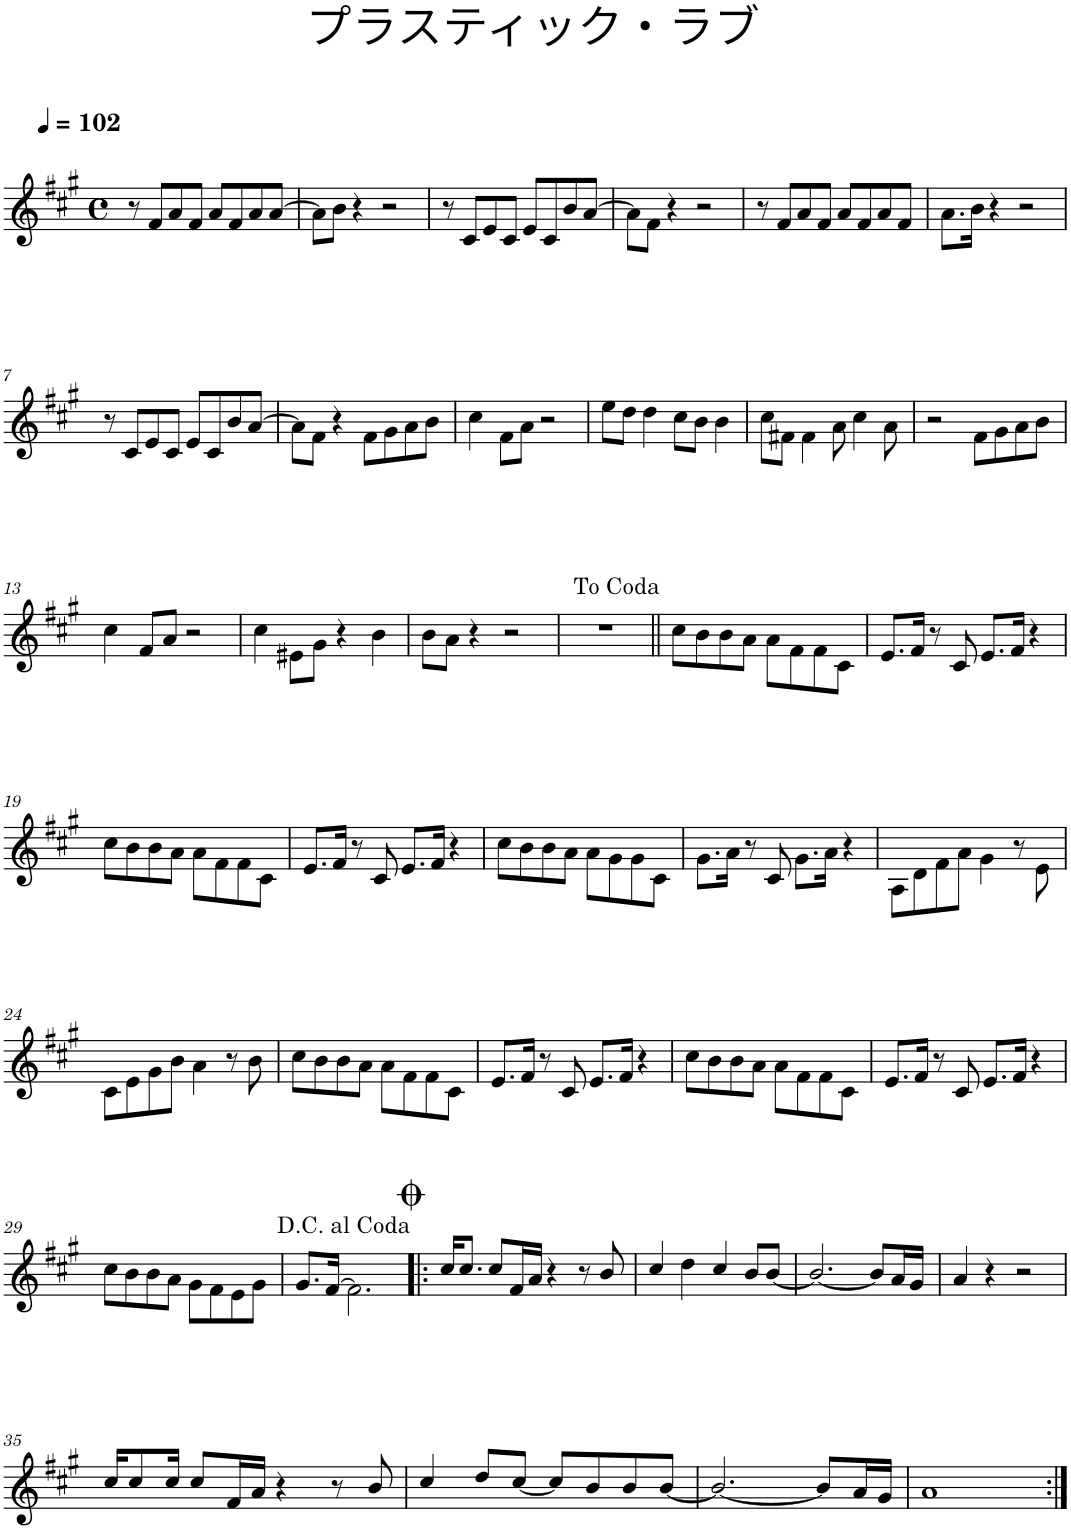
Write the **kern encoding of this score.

**kern
*part1
*staff1
*I"Piano
*I'Pno.
*clefG2
*k[f#c#g#]
*A:
*M4/4
*met(c)
*MM102
=1
8r
8f#/L
8a/
8f#/J
8a/L
8f#/
8a/
[8a/J
=2
8a\L]
8b\J
4r
2r
=3
8r
8c#/L
8e/
8c#/J
8e/L
8c#/
8b/
[8a/J
=4
8a\L]
8f#\J
4r
2r
=5
8r
8f#/L
8a/
8f#/J
8a/L
8f#/
8a/
8f#/J
=6
8.a\L
16b\Jk
4r
2r
!!LO:LB:g=z
=7
8r
8c#/L
8e/
8c#/J
8e/L
8c#/
8b/
[8a/J
=8
8a\L]
8f#\J
4r
8f#\L
8g#\
8a\
8b\J
=9
4cc#\
8f#\L
8a\J
2r
=10
8ee\L
8dd\J
4dd\
8cc#\L
8b\J
4b\
=11
8cc#\L
8f#X\J
4f#\
8a\
4cc#\
8a\
=12
2r
8f#\L
8g#\
8a\
8b\J
!!LO:LB:g=z
=13
4cc#\
8f#/L
8a/J
2r
=14
4cc#\
8e#X\L
8g#\J
4r
4b\
=15
8b\L
8a\J
4r
2r
=16
1r
=17||
8cc#\L
8b\
8b\
8a\J
8a\L
8f#\
8f#\
8c#\J
=18
8.e/L
16f#/Jk
8r
8c#/
8.e/L
16f#/Jk
4r
!!LO:LB:g=z
=19
8cc#\L
8b\
8b\
8a\J
8a\L
8f#\
8f#\
8c#\J
=20
8.e/L
16f#/Jk
8r
8c#/
8.e/L
16f#/Jk
4r
=21
8cc#\L
8b\
8b\
8a\J
8a\L
8g#\
8g#\
8c#\J
=22
8.g#\L
16a\Jk
8r
8c#/
8.g#\L
16a\Jk
4r
=23
8A\L
8d\
8f#\
8a\J
4g#\
8r
8e\
!!LO:LB:g=z
=24
8c#\L
8e\
8g#\
8b\J
4a\
8r
8b\
=25
8cc#\L
8b\
8b\
8a\J
8a\L
8f#\
8f#\
8c#\J
=26
8.e/L
16f#/Jk
8r
8c#/
8.e/L
16f#/Jk
4r
=27
8cc#\L
8b\
8b\
8a\J
8a\L
8f#\
8f#\
8c#\J
=28
8.e/L
16f#/Jk
8r
8c#/
8.e/L
16f#/Jk
4r
!!LO:LB:g=z
=29
8cc#\L
8b\
8b\
8a\J
8g#\L
8f#\
8e\
8g#\J
=30
8.g#/L
[16f#/Jk
2.f#\]
=31!|:
16cc#/KL
8.cc#/J
8cc#/L
16f#/L
16a/JJ
4r
8r
8b/
=32
4cc#/
4dd\
4cc#/
8b/L
[8b/J
=33
2.b/_
8b/L]
16a/L
16g#/JJ
=34
4a/
4r
2r
!!LO:LB:g=z
=35
16cc#/KL
8cc#/
16cc#/Jk
8cc#/L
16f#/L
16a/JJ
4r
8r
8b/
=36
4cc#/
8dd/L
[8cc#/J
8cc#/L]
8b/
8b/
[8b/J
=37
2.b/_
8b/L]
16a/L
16g#/JJ
=38
1a
=:|!
*-
